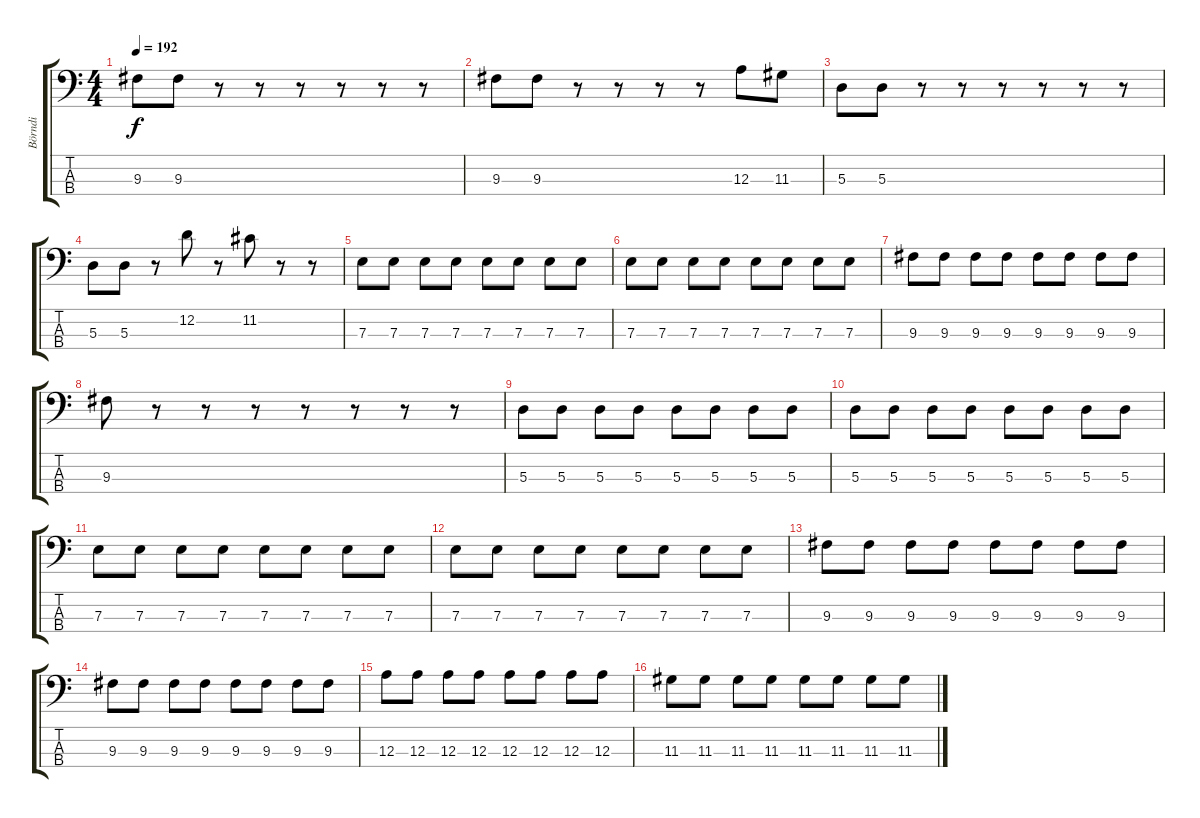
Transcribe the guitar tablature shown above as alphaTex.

\track ("Börndi" "Börndi") {instrument electricbassfinger}
\staff {score tabs}
\tuning (G2 D2 A1 D1) {hide}
\ts (4 4)
\tempo 192
\clef f4
\ks c
9.3.8{dy f} 9.3.8 r.8 r.8 r.8 r.8 r.8 r.8 |
9.3.8 9.3.8 r.8 r.8 r.8 r.8 12.3.8 11.3.8 |
5.3.8 5.3.8 r.8 r.8 r.8 r.8 r.8 r.8 |
5.3.8 5.3.8 r.8 12.2.8 r.8 11.2.8 r.8 r.8 |
7.3.8 7.3.8 7.3.8 7.3.8 7.3.8 7.3.8 7.3.8 7.3.8 |
7.3.8 7.3.8 7.3.8 7.3.8 7.3.8 7.3.8 7.3.8 7.3.8 |
9.3.8 9.3.8 9.3.8 9.3.8 9.3.8 9.3.8 9.3.8 9.3.8 |
9.3.8 r.8 r.8 r.8 r.8 r.8 r.8 r.8 |
5.3.8 5.3.8 5.3.8 5.3.8 5.3.8 5.3.8 5.3.8 5.3.8 |
5.3.8 5.3.8 5.3.8 5.3.8 5.3.8 5.3.8 5.3.8 5.3.8 |
7.3.8 7.3.8 7.3.8 7.3.8 7.3.8 7.3.8 7.3.8 7.3.8 |
7.3.8 7.3.8 7.3.8 7.3.8 7.3.8 7.3.8 7.3.8 7.3.8 |
9.3.8 9.3.8 9.3.8 9.3.8 9.3.8 9.3.8 9.3.8 9.3.8 |
9.3.8 9.3.8 9.3.8 9.3.8 9.3.8 9.3.8 9.3.8 9.3.8 |
12.3.8 12.3.8 12.3.8 12.3.8 12.3.8 12.3.8 12.3.8 12.3.8 |
11.3.8 11.3.8 11.3.8 11.3.8 11.3.8 11.3.8 11.3.8 11.3.8
